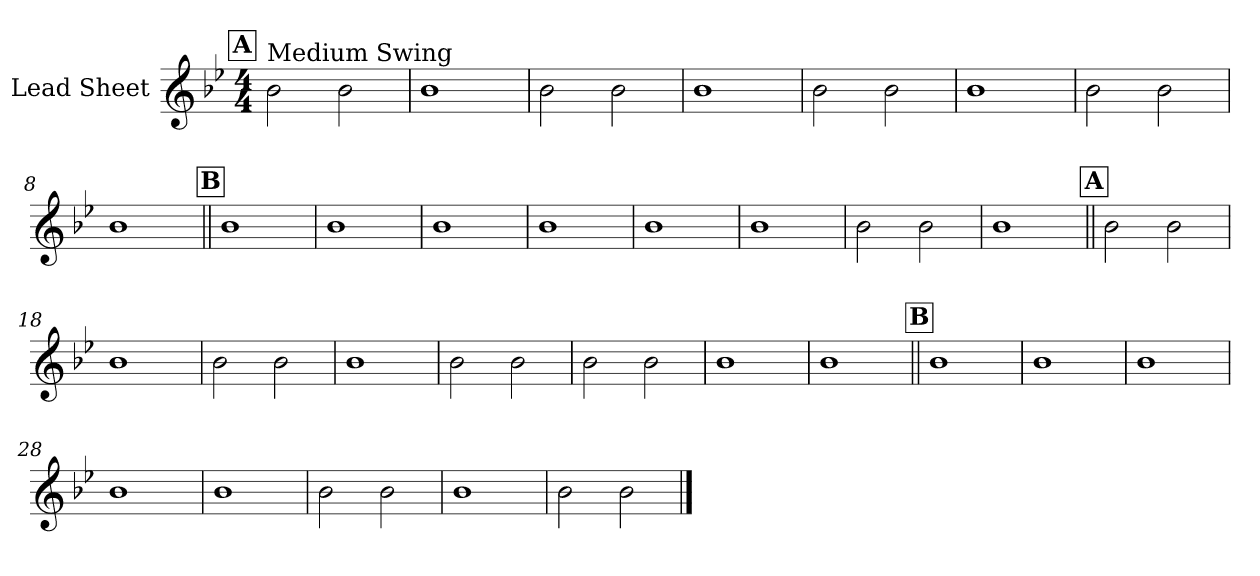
**kern
*part1
*staff1
*I"Lead Sheet
*clefG2
*k[b-e-]
*B-:
*M4/4
!!LO:REH:place=s1:a:fs=14:t=A
=1
!LO:TX:a:t=Medium Swing
2b-\
2b-\
=2
1b-
=3
2b-\
2b-\
=4
1b-
!!LO:LB:g=z
=5
2b-\
2b-\
=6
1b-
=7
2b-\
2b-\
=8
1b-
!!LO:LB:g=z
!!LO:REH:place=s1:a:fs=14:t=B
=9||
1b-
=10
1b-
=11
1b-
=12
1b-
!!LO:LB:g=z
=13
1b-
=14
1b-
=15
2b-\
2b-\
=16
1b-
!!LO:LB:g=z
!!LO:REH:place=s1:a:fs=14:t=A
=17||
2b-\
2b-\
=18
1b-
=19
2b-\
2b-\
=20
1b-
!!LO:LB:g=z
=21
2b-\
2b-\
=22
2b-\
2b-\
=23
1b-
=24
1b-
!!LO:LB:g=z
!!LO:REH:place=s1:a:fs=14:t=B
=25||
1b-
=26
1b-
=27
1b-
=28
1b-
!!LO:LB:g=z
=29
1b-
=30
2b-\
2b-\
=31
1b-
=32
2b-\
2b-\
==
*-
